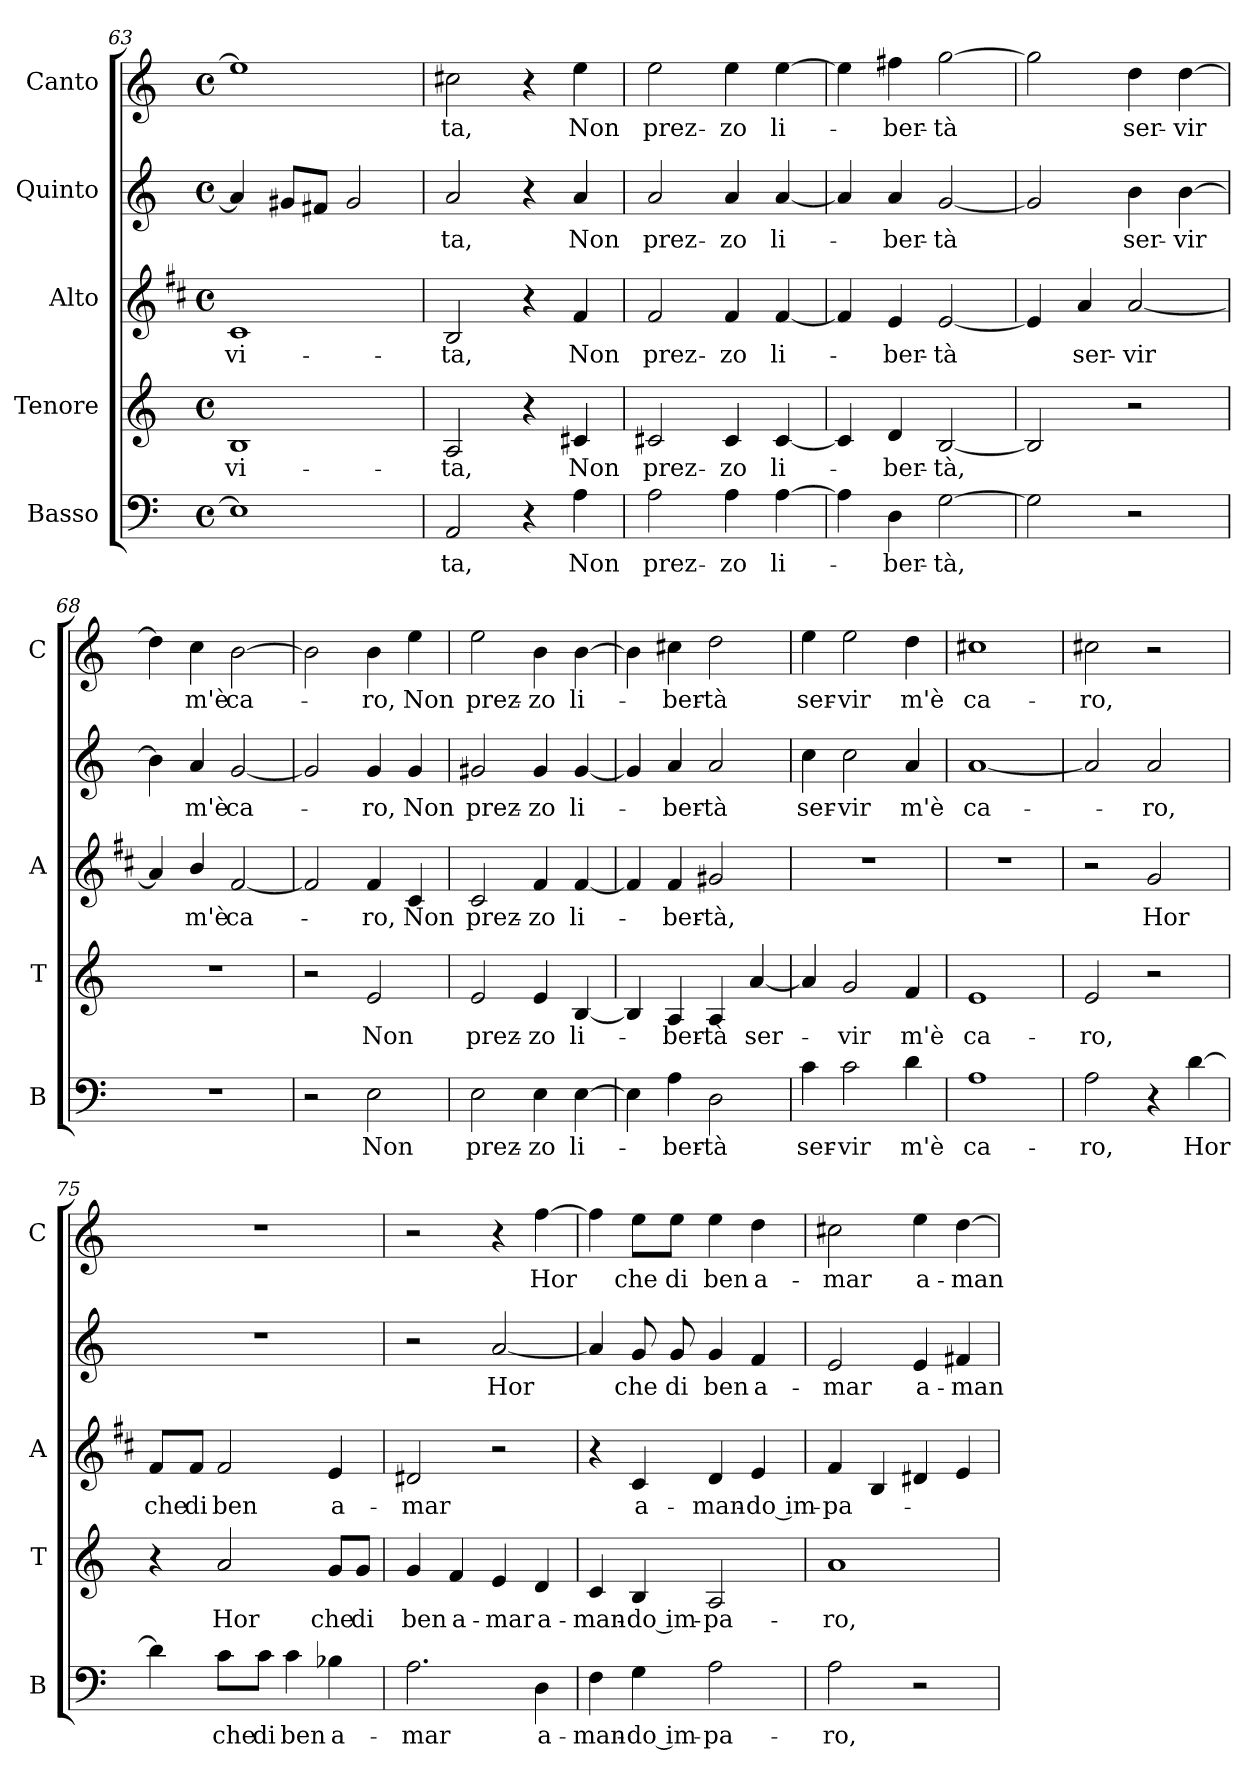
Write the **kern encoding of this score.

**kern	**text	**kern	**text	**kern	**text	**kern	**text	**kern	**text
*part5	*part5	*part4	*part4	*part3	*part3	*part2	*part2	*part1	*part1
*staff5	*staff5	*staff4	*staff4	*staff3	*staff3	*staff2	*staff2	*staff1	*staff1
*I"Basso	*	*I"Tenore	*	*I"Alto	*	*I"Quinto	*	*I"Canto	*
*I'B	*	*I'T	*	*I'A	*	*	*	*I'C	*
*clefF4	*	*clefG2	*	*clefG2	*	*clefG2	*	*clefG2	*
*	*	*	*	*ITrd1c2	*	*	*	*	*
*k[]	*	*k[]	*	*k[]	*	*k[]	*	*k[]	*
*C:	*	*C:	*	*C:	*	*C:	*	*C:	*
*M4/4	*	*M4/4	*	*M4/4	*	*M4/4	*	*M4/4	*
*met(c)	*	*met(c)	*	*met(c)	*	*met(c)	*	*met(c)	*
=63	=63	=63	=63	=63	=63	=63	=63	=63	=63
!	!	!	!LO:LY:b	!	!LO:LY:b	!	!	!	!
1E]	.	1B	vi-	1B	vi-	4a/]	.	1ee]	.
.	.	.	.	.	.	8g#X/L	.	.	.
.	.	.	.	.	.	8f#X/J	.	.	.
.	.	.	.	.	.	2g#/	.	.	.
=64	=64	=64	=64	=64	=64	=64	=64	=64	=64
!	!LO:LY:b	!	!LO:LY:b	!	!LO:LY:b	!	!LO:LY:b	!	!LO:LY:b
2AA/	-ta,	2A/	-ta,	2A/	-ta,	2a/	-ta,	2cc#X\	-ta,
4r	.	4r	.	4r	.	4r	.	4r	.
!	!LO:LY:b	!	!LO:LY:b	!	!LO:LY:b	!	!LO:LY:b	!	!LO:LY:b
4A\	Non	4c#X/	Non	4e/	Non	4a/	Non	4ee\	Non
!!LO:PB:g=z
=65	=65	=65	=65	=65	=65	=65	=65	=65	=65
!	!LO:LY:b	!	!LO:LY:b	!	!LO:LY:b	!	!LO:LY:b	!	!LO:LY:b
2A\	prez-	2c#X/	prez-	2e/	prez-	2a/	prez-	2ee\	prez-
!	!LO:LY:b	!	!LO:LY:b	!	!LO:LY:b	!	!LO:LY:b	!	!LO:LY:b
4A\	-zo	4c#/	-zo	4e/	-zo	4a/	-zo	4ee\	-zo
!	!LO:LY:b	!	!LO:LY:b	!	!LO:LY:b	!	!LO:LY:b	!	!LO:LY:b
[4A\	li-	[4c#/	li-	[4e/	li-	[4a/	li-	[4ee\	li-
=66	=66	=66	=66	=66	=66	=66	=66	=66	=66
4A\]	.	4c#/]	.	4e/]	.	4a/]	.	4ee\]	.
!	!LO:LY:b	!	!LO:LY:b	!	!LO:LY:b	!	!LO:LY:b	!	!LO:LY:b
4D\	-ber-	4d/	-ber-	4d/	-ber-	4a/	-ber-	4ff#X\	-ber-
!	!LO:LY:b	!	!LO:LY:b	!	!LO:LY:b	!	!LO:LY:b	!	!LO:LY:b
[2G\	-tà,	[2B/	-tà,	[2d/	-tà	[2g/	-tà	[2gg\	-tà
=67	=67	=67	=67	=67	=67	=67	=67	=67	=67
2G\]	.	2B/]	.	4d/]	.	2g/]	.	2gg\]	.
!	!	!	!	!	!LO:LY:b	!	!	!	!
.	.	.	.	4g/	ser-	.	.	.	.
!	!	!	!	!	!LO:LY:b	!	!LO:LY:b	!	!LO:LY:b
2r	.	2r	.	[2g/	-vir	4b\	ser-	4dd\	ser-
!	!	!	!	!	!	!	!LO:LY:b	!	!LO:LY:b
.	.	.	.	.	.	[4b\	-vir	[4dd\	-vir
=68	=68	=68	=68	=68	=68	=68	=68	=68	=68
1r	.	1r	.	4g/]	.	4b\]	.	4dd\]	.
!	!	!	!	!	!LO:LY:b	!	!LO:LY:b	!	!LO:LY:b
.	.	.	.	4a/	m'è	4a/	m'è	4cc\	m'è
!	!	!	!	!	!LO:LY:b	!	!LO:LY:b	!	!LO:LY:b
.	.	.	.	[2e/	ca-	[2g/	ca-	[2b\	ca-
=69	=69	=69	=69	=69	=69	=69	=69	=69	=69
2r	.	2r	.	2e/]	.	2g/]	.	2b\]	.
!	!LO:LY:b	!	!LO:LY:b	!	!LO:LY:b	!	!LO:LY:b	!	!LO:LY:b
2E\	Non	2e/	Non	4e/	-ro,	4g/	-ro,	4b\	-ro,
!	!	!	!	!	!LO:LY:b	!	!LO:LY:b	!	!LO:LY:b
.	.	.	.	4B/	Non	4g/	Non	4ee\	Non
=70	=70	=70	=70	=70	=70	=70	=70	=70	=70
!	!LO:LY:b	!	!LO:LY:b	!	!LO:LY:b	!	!LO:LY:b	!	!LO:LY:b
2E\	prez-	2e/	prez-	2B/	prez-	2g#X/	prez-	2ee\	prez-
!	!LO:LY:b	!	!LO:LY:b	!	!LO:LY:b	!	!LO:LY:b	!	!LO:LY:b
4E\	-zo	4e/	-zo	4e/	-zo	4g#/	-zo	4b\	-zo
!	!LO:LY:b	!	!LO:LY:b	!	!LO:LY:b	!	!LO:LY:b	!	!LO:LY:b
[4E\	li-	[4B/	li-	[4e/	li-	[4g#/	li-	[4b\	li-
=71	=71	=71	=71	=71	=71	=71	=71	=71	=71
4E\]	.	4B/]	.	4e/]	.	4g#/]	.	4b\]	.
!	!LO:LY:b	!	!LO:LY:b	!	!LO:LY:b	!	!LO:LY:b	!	!LO:LY:b
4A\	-ber-	4A/	-ber-	4e/	-ber-	4a/	-ber-	4cc#X\	-ber-
!	!LO:LY:b	!	!LO:LY:b	!	!LO:LY:b	!	!LO:LY:b	!	!LO:LY:b
2D\	-tà	4A/	-tà	2f#X/	-tà,	2a/	-tà	2dd\	-tà
!	!	!	!LO:LY:b	!	!	!	!	!	!
.	.	[4a/	ser-	.	.	.	.	.	.
=72	=72	=72	=72	=72	=72	=72	=72	=72	=72
!	!LO:LY:b	!	!	!	!	!	!LO:LY:b	!	!LO:LY:b
4c\	ser-	4a/]	.	1r	.	4cc\	ser-	4ee\	ser-
!	!LO:LY:b	!	!LO:LY:b	!	!	!	!LO:LY:b	!	!LO:LY:b
2c\	-vir	2g/	-vir	.	.	2cc\	-vir	2ee\	-vir
!	!LO:LY:b	!	!LO:LY:b	!	!	!	!LO:LY:b	!	!LO:LY:b
4d\	m'è	4f/	m'è	.	.	4a/	m'è	4dd\	m'è
!!LO:LB:g=z
=73	=73	=73	=73	=73	=73	=73	=73	=73	=73
!	!LO:LY:b	!	!LO:LY:b	!	!	!	!LO:LY:b	!	!LO:LY:b
1A	ca-	1e	ca-	1r	.	[1a	ca-	1cc#X	ca-
=74	=74	=74	=74	=74	=74	=74	=74	=74	=74
!	!LO:LY:b	!	!LO:LY:b	!	!	!	!	!	!LO:LY:b
2A\	-ro,	2e/	-ro,	2r	.	2a/]	.	2cc#X\	-ro,
!	!	!	!	!	!LO:LY:b	!	!LO:LY:b	!	!
4r	.	2r	.	2f/	Hor	2a/	-ro,	2r	.
!	!LO:LY:b	!	!	!	!	!	!	!	!
[4d\	Hor	.	.	.	.	.	.	.	.
=75	=75	=75	=75	=75	=75	=75	=75	=75	=75
!	!	!	!	!	!LO:LY:b	!	!	!	!
4d\]	.	4r	.	8e/L	che	1r	.	1r	.
!	!	!	!	!	!LO:LY:b	!	!	!	!
.	.	.	.	8e/J	di	.	.	.	.
!	!LO:LY:b	!	!LO:LY:b	!	!LO:LY:b	!	!	!	!
8c\L	che	2a/	Hor	2e/	ben	.	.	.	.
!	!LO:LY:b	!	!	!	!	!	!	!	!
8c\J	di	.	.	.	.	.	.	.	.
!	!LO:LY:b	!	!	!	!	!	!	!	!
4c\	ben	.	.	.	.	.	.	.	.
!	!LO:LY:b	!	!LO:LY:b	!	!LO:LY:b	!	!	!	!
4B-X\	a-	8g/L	che	4d/	a-	.	.	.	.
!	!	!	!LO:LY:b	!	!	!	!	!	!
.	.	8g/J	di	.	.	.	.	.	.
=76	=76	=76	=76	=76	=76	=76	=76	=76	=76
!	!LO:LY:b	!	!LO:LY:b	!	!LO:LY:b	!	!	!	!
2.A\	-mar	4g/	ben	2c#X/	-mar	2r	.	2r	.
!	!	!	!LO:LY:b	!	!	!	!	!	!
.	.	4f/	a-	.	.	.	.	.	.
!	!	!	!LO:LY:b	!	!	!	!LO:LY:b	!	!
.	.	4e/	-mar	2r	.	[2a/	Hor	4r	.
!	!LO:LY:b	!	!LO:LY:b	!	!	!	!	!	!LO:LY:b
4D\	a-	4d/	a-	.	.	.	.	[4ff\	Hor
=77	=77	=77	=77	=77	=77	=77	=77	=77	=77
!	!LO:LY:b	!	!LO:LY:b	!	!	!	!	!	!
4F\	-man-	4c/	-man-	4r	.	4a/]	.	4ff\]	.
!	!LO:LY:b	!	!LO:LY:b	!	!LO:LY:b	!	!LO:LY:b	!	!LO:LY:b
4G\	-do im-	4B/	-do im-	4B/	a-	8g/	che	8ee\L	che
!	!	!	!	!	!	!	!LO:LY:b	!	!LO:LY:b
.	.	.	.	.	.	8g/	di	8ee\J	di
!	!LO:LY:b	!	!LO:LY:b	!	!LO:LY:b	!	!LO:LY:b	!	!LO:LY:b
2A\	-pa-	2A/	-pa-	4c/	-man-	4g/	ben	4ee\	ben
!	!	!	!	!	!LO:LY:b	!	!LO:LY:b	!	!LO:LY:b
.	.	.	.	4d/	-do im-	4f/	a-	4dd\	a-
=78	=78	=78	=78	=78	=78	=78	=78	=78	=78
!	!LO:LY:b	!	!LO:LY:b	!	!LO:LY:b	!	!LO:LY:b	!	!LO:LY:b
2A\	-ro,	1a	-ro,	4e/	-pa-	2e/	-mar	2cc#X\	-mar
.	.	.	.	4A/	.	.	.	.	.
!	!	!	!	!	!	!	!LO:LY:b	!	!LO:LY:b
2r	.	.	.	4c#X/	.	4e/	a-	4ee\	a-
!	!	!	!	!	!	!	!LO:LY:b	!	!LO:LY:b
.	.	.	.	4d/	.	4f#X/	-man-	[4dd\	-man-
=	=	=	=	=	=	=	=	=	=
*-	*-	*-	*-	*-	*-	*-	*-	*-	*-
